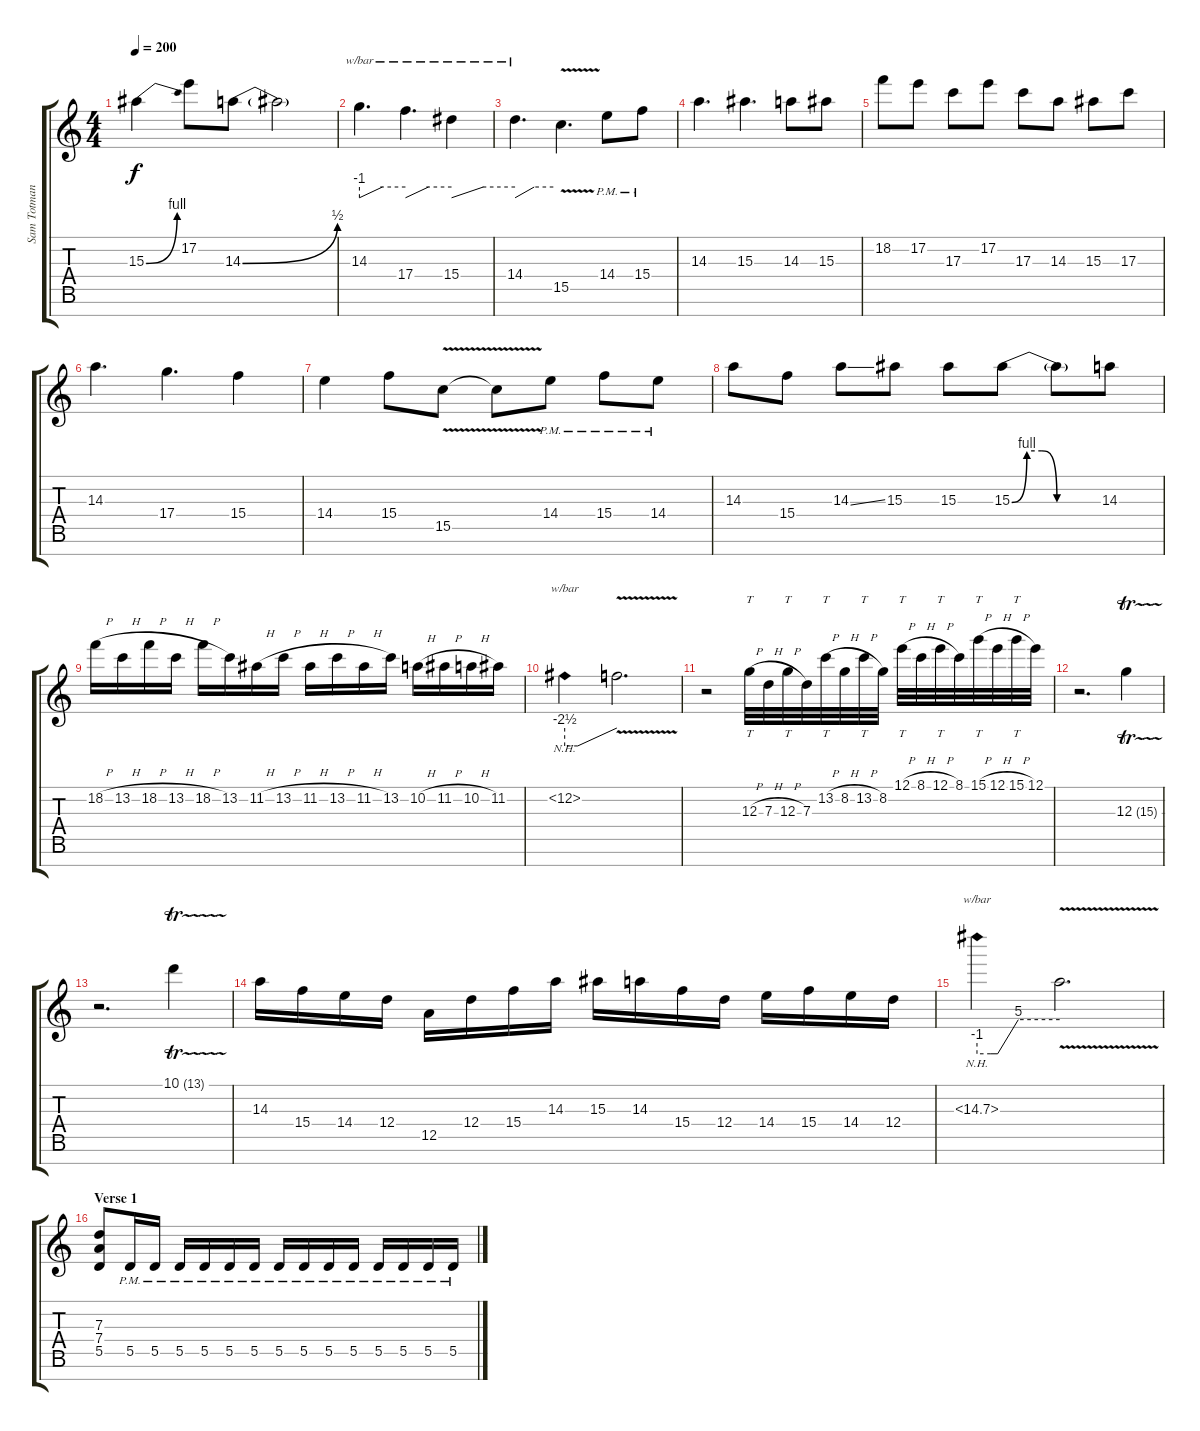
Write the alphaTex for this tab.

\track ("Sam Totman | Lead" "Sam Totman") {instrument overdrivenguitar}
\staff {score tabs}
\tuning (E4 B3 G3 D3 A2 E2 B1) {hide}
\ts (4 4)
\tempo 200
\clef g2
\ks c
15.3{be (bend 0 0 60 4)}.4{dy f} 17.2.8 14.3{be (bend 0 0 60 2)}.8 14.3{t}.2 |
14.3.4{d tbe (custom default 0 -4 30 0 60 0)} 17.4.4{d tbe (custom default 0 -4 30 0 60 0)} 15.4.4{tbe (custom default 0 -4 30 0 60 0)} |
14.4.4{d tbe (custom default 0 -4 30 0 60 0)} 15.5{v}.4{d} 14.4{pm}.8 15.4{pm}.8 |
14.3.4{d} 15.3.4{d} 14.3.8 15.3.8 |
18.2.8 17.2.8 17.3.8 17.2.8 17.3.8 14.3.8 15.3.8 17.3.8 |
14.3.4{d} 17.4.4{d} 15.4.4 |
14.4.4 15.4.8 15.5{v}.8 15.5{t}.8 14.4{pm}.8 15.4{pm}.8 14.4{pm}.8 |
14.3.8 15.4.8 14.3{ss}.8 15.3.8 15.3.8 15.3{be (custom 0 0 10 4 20 4 30 0 60 0)}.8 15.3{t}.8 14.3.8 |
18.2{h}.16 13.2{h}.16 18.2{h}.16 13.2{h}.16 18.2{h}.16 13.2.16 11.2{h}.16 13.2{h}.16 11.2{h}.16 13.2{h}.16 11.2{h}.16 13.2.16 10.2{h}.16 11.2{h}.16 10.2{h}.16 11.2.16 |
6.2{nh}.4{tbe (custom default 0 -10 15 -10 60 0)} 6.2{v t}.2{d} |
r.2 12.3{h}.32{tt} 7.3{h}.32 12.3{h}.32{tt} 7.3.32 13.2{h}.32{tt} 8.2{h}.32 13.2{h}.32{tt} 8.2.32 12.1{h}.32{tt} 8.1{h}.32 12.1{h}.32{tt} 8.1.32 15.1{h}.32{tt} 12.1{h}.32 15.1{h}.32{tt} 12.1.32 |
r.2{d} 12.3{tr (15 16)}.4 |
r.2{d} 10.1{tr (13 16)}.4 |
14.3.16 15.4.16 14.4.16 12.4.16 12.5.16 12.4.16 15.4.16 14.3.16 15.3.16 14.3.16 15.4.16 12.4.16 14.4.16 15.4.16 14.4.16 12.4.16 |
14.3{nh}.4{tbe (custom default 0 -4 10 -4 15 -4 30 20 60 20)} 14.3{v t}.2{d} |
\section ("" "Verse 1")
(7.3 7.4 5.5).8 5.5{pm}.16 5.5{pm}.16 5.5{pm}.16 5.5{pm}.16 5.5{pm}.16 5.5{pm}.16 5.5{pm}.16 5.5{pm}.16 5.5{pm}.16 5.5{pm}.16 5.5{pm}.16 5.5{pm}.16 5.5{pm}.16 5.5{pm}.16
